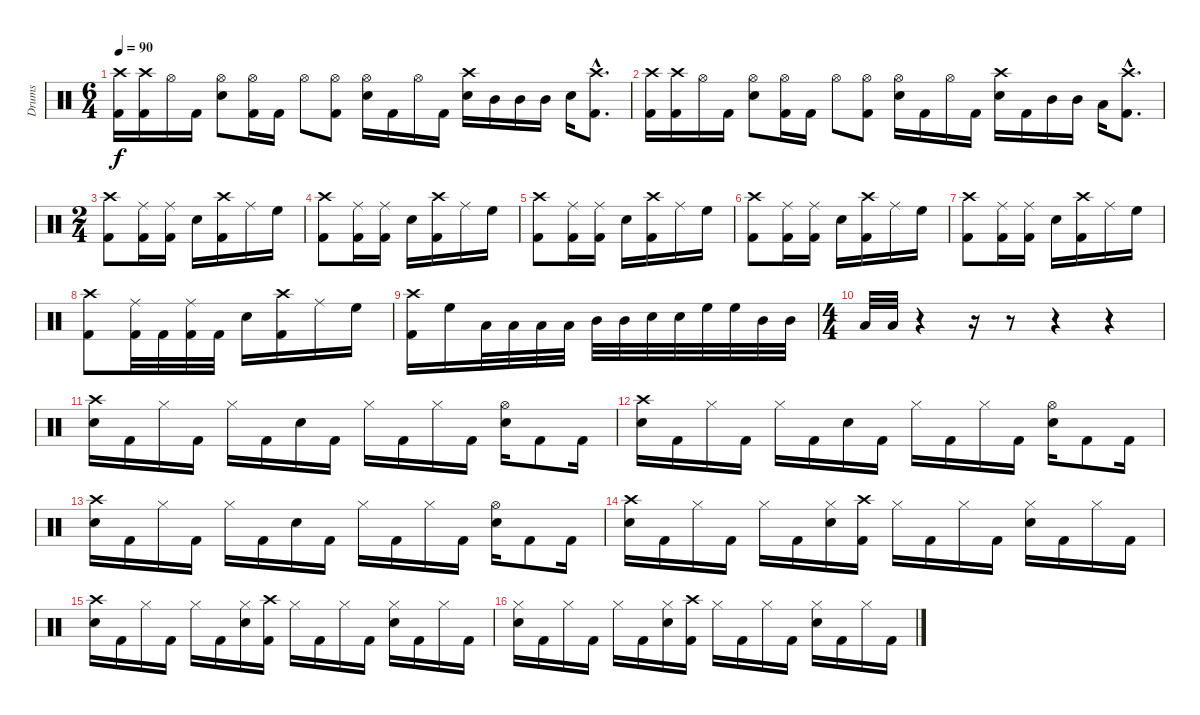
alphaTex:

\track ("Drums" "Drums") {instrument percussion}
\staff {score}
\articulation defaults
\ts (6 4)
\tempo 90
\clef neutral
\ks c
("Crash high (hit)" "Kick (hit) 2").16{dy f} ("Crash high (hit)" "Kick (hit) 2").16 "Hi-Hat (open)".16 "Kick (hit) 2".16 ("Hi-Hat (open)" "Snare (hit) 2").8 ("Hi-Hat (open)" "Kick (hit) 2").16 "Kick (hit) 2".16 "Hi-Hat (open)".8 ("Hi-Hat (open)" "Kick (hit) 2").8 ("Hi-Hat (open)" "Snare (hit) 2").16 "Kick (hit) 2".16 "Hi-Hat (open)".16 "Kick (hit) 2".16 ("Crash high (hit)" "Snare (hit) 2").16 "Mid Tom (hit)".16 "Mid Tom (hit)".16 "Mid Tom (hit)".16 "Snare (hit) 2".16 ("Crash high (hit)"{hac} "Kick (hit) 2"{hac}).8{d} |
("Crash high (hit)" "Kick (hit) 2").16 ("Crash high (hit)" "Kick (hit) 2").16 "Hi-Hat (open)".16 "Kick (hit) 2".16 ("Hi-Hat (open)" "Snare (hit) 2").8 ("Hi-Hat (open)" "Kick (hit) 2").16 "Kick (hit) 2".16 "Hi-Hat (open)".8 ("Hi-Hat (open)" "Kick (hit) 2").8 ("Hi-Hat (open)" "Snare (hit) 2").16 "Kick (hit) 2".16 "Hi-Hat (open)".16 "Kick (hit) 2".16 ("Crash high (hit)" "Snare (hit) 2").16 "Kick (hit) 2".16 "Mid Tom (hit)".16 "Mid Tom (hit)".16 "Low Floor Tom (hit)".16 ("Crash high (hit)"{hac} "Kick (hit) 2"{hac}).8{d} |
\ts (2 4)
("Crash high (hit)" "Kick (hit) 2").8 ("Ride (middle)" "Kick (hit) 2").16 ("Ride (middle)" "Kick (hit) 2").16 "Snare (hit) 2".16 ("Crash high (hit)" "Kick (hit) 2").16 "Ride (middle)".16 "High Floor Tom (hit)".16 |
("Crash high (hit)" "Kick (hit) 2").8 ("Ride (middle)" "Kick (hit) 2").16 ("Ride (middle)" "Kick (hit) 2").16 "Snare (hit) 2".16 ("Crash high (hit)" "Kick (hit) 2").16 "Ride (middle)".16 "High Floor Tom (hit)".16 |
("Crash high (hit)" "Kick (hit) 2").8 ("Ride (middle)" "Kick (hit) 2").16 ("Ride (middle)" "Kick (hit) 2").16 "Snare (hit) 2".16 ("Crash high (hit)" "Kick (hit) 2").16 "Ride (middle)".16 "High Floor Tom (hit)".16 |
("Crash high (hit)" "Kick (hit) 2").8 ("Ride (middle)" "Kick (hit) 2").16 ("Ride (middle)" "Kick (hit) 2").16 "Snare (hit) 2".16 ("Crash high (hit)" "Kick (hit) 2").16 "Ride (middle)".16 "High Floor Tom (hit)".16 |
("Crash high (hit)" "Kick (hit) 2").8 ("Ride (middle)" "Kick (hit) 2").16 ("Ride (middle)" "Kick (hit) 2").16 "Snare (hit) 2".16 ("Crash high (hit)" "Kick (hit) 2").16 "Ride (middle)".16 "High Floor Tom (hit)".16 |
("Crash high (hit)" "Kick (hit) 2").8 ("Ride (middle)" "Kick (hit) 2").32 "Kick (hit) 2".32 ("Ride (middle)" "Kick (hit) 2").32 "Kick (hit) 2".32 "Snare (hit) 2".16 ("Crash high (hit)" "Kick (hit) 2").16 "Ride (middle)".16 "High Floor Tom (hit)".16 |
("Crash high (hit)" "Kick (hit) 2").16 "High Floor Tom (hit)".16 "Low Floor Tom (hit)".32 "Low Floor Tom (hit)".32 "Low Floor Tom (hit)".32 "Low Floor Tom (hit)".32 "Mid Tom (hit)".32 "Mid Tom (hit)".32 "Snare (hit) 2".32 "Snare (hit) 2".32 "High Floor Tom (hit)".32 "High Floor Tom (hit)".32 "Mid Tom (hit)".32 "Mid Tom (hit)".32 |
\ts (4 4)
"Low Floor Tom (hit)".32 "Low Floor Tom (hit)".32 r.4 r.16 r.8 r.4 r.4 |
("Crash high (hit)" "Snare (hit) 2").16 "Kick (hit) 2".16 "Hi-Hat (closed)".16 "Kick (hit) 2".16 "Hi-Hat (closed)".16 "Kick (hit) 2".16 "Snare (hit) 2".16 "Kick (hit) 2".16 "Hi-Hat (closed)".16 "Kick (hit) 2".16 "Hi-Hat (closed)".16 "Kick (hit) 2".16 ("Hi-Hat (open)" "Snare (hit) 2").16 "Kick (hit) 2".8 "Kick (hit) 2".16 |
("Crash high (hit)" "Snare (hit) 2").16 "Kick (hit) 2".16 "Hi-Hat (closed)".16 "Kick (hit) 2".16 "Hi-Hat (closed)".16 "Kick (hit) 2".16 "Snare (hit) 2".16 "Kick (hit) 2".16 "Hi-Hat (closed)".16 "Kick (hit) 2".16 "Hi-Hat (closed)".16 "Kick (hit) 2".16 ("Hi-Hat (open)" "Snare (hit) 2").16 "Kick (hit) 2".8 "Kick (hit) 2".16 |
("Crash high (hit)" "Snare (hit) 2").16 "Kick (hit) 2".16 "Hi-Hat (closed)".16 "Kick (hit) 2".16 "Hi-Hat (closed)".16 "Kick (hit) 2".16 "Snare (hit) 2".16 "Kick (hit) 2".16 "Hi-Hat (closed)".16 "Kick (hit) 2".16 "Hi-Hat (closed)".16 "Kick (hit) 2".16 ("Hi-Hat (open)" "Snare (hit) 2").16 "Kick (hit) 2".8 "Kick (hit) 2".16 |
("Crash high (hit)" "Snare (hit) 2").16 "Kick (hit) 2".16 "Hi-Hat (closed)".16 "Kick (hit) 2".16 "Hi-Hat (closed)".16 "Kick (hit) 2".16 ("Hi-Hat (closed)" "Snare (hit) 2").16 ("Crash high (hit)" "Kick (hit) 2").16 "Hi-Hat (closed)".16 "Kick (hit) 2".16 "Hi-Hat (closed)".16 "Kick (hit) 2".16 ("Hi-Hat (closed)" "Snare (hit) 2").16 "Kick (hit) 2".16 "Hi-Hat (closed)".16 "Kick (hit) 2".16 |
("Crash high (hit)" "Snare (hit) 2").16 "Kick (hit) 2".16 "Hi-Hat (closed)".16 "Kick (hit) 2".16 "Hi-Hat (closed)".16 "Kick (hit) 2".16 ("Hi-Hat (closed)" "Snare (hit) 2").16 ("Crash high (hit)" "Kick (hit) 2").16 "Hi-Hat (closed)".16 "Kick (hit) 2".16 "Hi-Hat (closed)".16 "Kick (hit) 2".16 ("Hi-Hat (closed)" "Snare (hit) 2").16 "Kick (hit) 2".16 "Hi-Hat (closed)".16 "Kick (hit) 2".16 |
("Hi-Hat (closed)" "Snare (hit) 2").16 "Kick (hit) 2".16 "Hi-Hat (closed)".16 "Kick (hit) 2".16 "Hi-Hat (closed)".16 "Kick (hit) 2".16 ("Hi-Hat (closed)" "Snare (hit) 2").16 ("Crash high (hit)" "Kick (hit) 2").16 "Hi-Hat (closed)".16 "Kick (hit) 2".16 "Hi-Hat (closed)".16 "Kick (hit) 2".16 ("Hi-Hat (closed)" "Snare (hit) 2").16 "Kick (hit) 2".16 "Hi-Hat (closed)".16 "Kick (hit) 2".16
